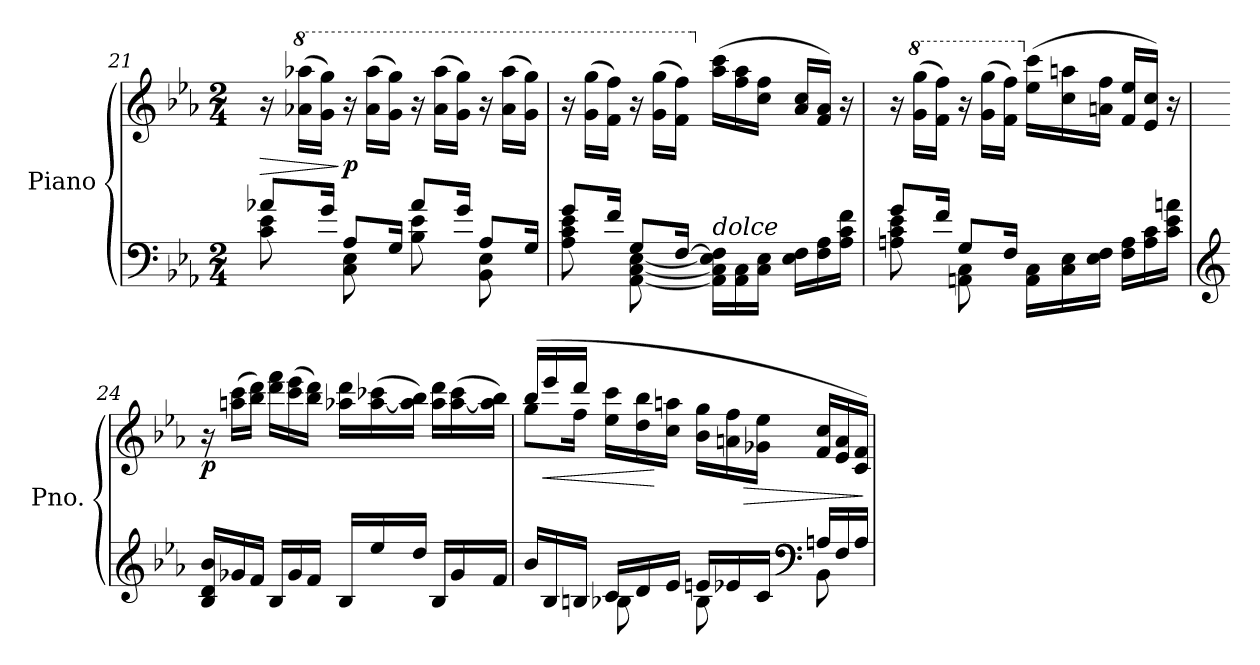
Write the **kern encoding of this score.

**kern	**kern	**dynam
*part1	*part1	*part1
*staff2	*staff1	*staff1/2
*I"Piano	*	*
*I'Pno.	*	*
!!LO:LB:g=z
*clefF4	*clefG2	*
*k[b-e-a-]	*k[b-e-a-]	*
*M2/4	*M2/4	*
*Xtuplet	*Xtuplet	*
=21	=21	=21
*^	*	*
!	!	!	!LO:HP:b
12a-X/L	8c\ 8e-\	24r	>
*	*	*8va	*
.	.	(>24aa-X\ 24aaa-X\LL	.
24g/Jk	.	24gg\ 24ggg\JJ)	.
!	!	!	!LO:DY:n=1:b
12A-/L	8C\ 8E-\	24r	] p
.	.	(>24aa-\ 24aaa-\LL	.
24G/Jk	.	24gg\ 24ggg\JJ)	.
12a-/L	8B-\ 8e-\	24r	.
.	.	(>24aa-\ 24aaa-\LL	.
24g/Jk	.	24gg\ 24ggg\JJ)	.
12A-/L	8BB-\ 8E-\	24r	.
.	.	(>24aa-\ 24aaa-\LL	.
24G/Jk	.	24gg\ 24ggg\JJ)	.
=22	=22	=22	=22
12g/L	8A-\ 8c\ 8e-\	24r	.
.	.	(>24gg\ 24ggg\LL	.
24f/Jk	.	24ff\ 24fff\JJ)	.
12G/L	[8AA-\ [8C\ [8E-\	24r	.
.	.	(>24gg\ 24ggg\LL	.
[24F/Jk	.	24ff\ 24fff\JJ)	.
*	*	*X8va	*
!LO:TX:a:i:t=dolce	!	!	!
24AA-\] 24C\] 24E-\] 24F\]LL	4ryy	(>24aa-\ 24ccc\LL	.
24AA-\ 24C\	.	24ff\ 24aa-\	.
24C\ 24E-\JJ	.	24cc\ 24ff\JJ	.
24E-\ 24F\LL	.	24a-/ 24cc/LL	.
24F\ 24A-\	.	24f/ 24a-/JJ)	.
24A-\ 24c\ 24f\JJ	.	24r	.
=23	=23	=23	=23
12g/L	8An\ 8c\ 8e-\	24r	.
*	*	*8va	*
.	.	(>24gg\ 24ggg\LL	.
24f/Jk	.	24ff\ 24fff\JJ)	.
12G/L	8AAn\ 8C\	24r	.
.	.	(>24gg\ 24ggg\LL	.
24F/Jk	.	24ff\ 24fff\JJ)	.
*	*	*X8va	*
24AA\ 24C\LL	4ryy	(>24ee-\ 24ccc\LL	.
24C\ 24E-\	.	24cc\ 24aan\	.
24E-\ 24F\JJ	.	24an\ 24ff\JJ	.
24F\ 24A\LL	.	24f/ 24ee-/LL	.
24A\ 24c\	.	24e-/ 24cc/JJ)	.
24c\ 24e-\ 24an\JJ	.	24r	.
*v	*v	*	*
!!LO:LB:g=z
=24	=24	=24
*clefG2	*	*
!	!	!LO:DY:b
24B-/ 24d/ 24b-/LL	24r	p
24g-X/	(>24aan\ 24ccc\LL	.
24f/JJ	24bb-\ 24ddd\JJ)	.
24B-/LL	24ddd\ 24fff\LL	.
24g-/	(>24ccc\ 24eee-\	.
24f/JJ	24bb-\ 24ddd\JJ)	.
24B-/LL	24aa-X\ 24ddd\LL	.
24ee-/	(>[24aa-\ 24ccc-X\	.
24dd/JJ	24aa-\] 24bb-\JJ)	.
24B-/LL	24aa-\ 24ddd\LL	.
24g-/	(>[24aa-\ 24ccc-\	.
24f/JJ	24aa-\] 24bb-\JJ)	.
=25	=25	=25
*^	*^	*
24b-/LL	8ryy	(>24bb-/LL	12gg\L	.
!	!	!	!	!LO:HP:b
24B-/	.	24eee-/	.	<
24Bn/JJ	.	24ddd/JJ	24ff\Jk	.
24c/LL	8B-X\	24ee-\ 24ccc\LL	8ryy	.
24d/	.	24dd\ 24bb-\	.	.
24e-/JJ	.	24cc\ 24aan\JJ	.	[
24en/LL	8B-\	24b-\ 24gg\LL	4ryy	.
24e-X/	.	24an\ 24ff\	.	.
!	!	!	!	!LO:HP:b
24c/JJ	.	24g-X\ 24ee-\JJ	.	>
*clefF4	*	*	*	*
24An/LL	8BB-\	24f/ 24cc/LL	.	.
24F/	.	24e-/ 24a/	.	.
24A/JJ	.	24c/ 24f/JJ)	.	.
*v	*v	*	*	*
*	*v	*v	*
.	.	]
=	=	=
*-	*-	*-
